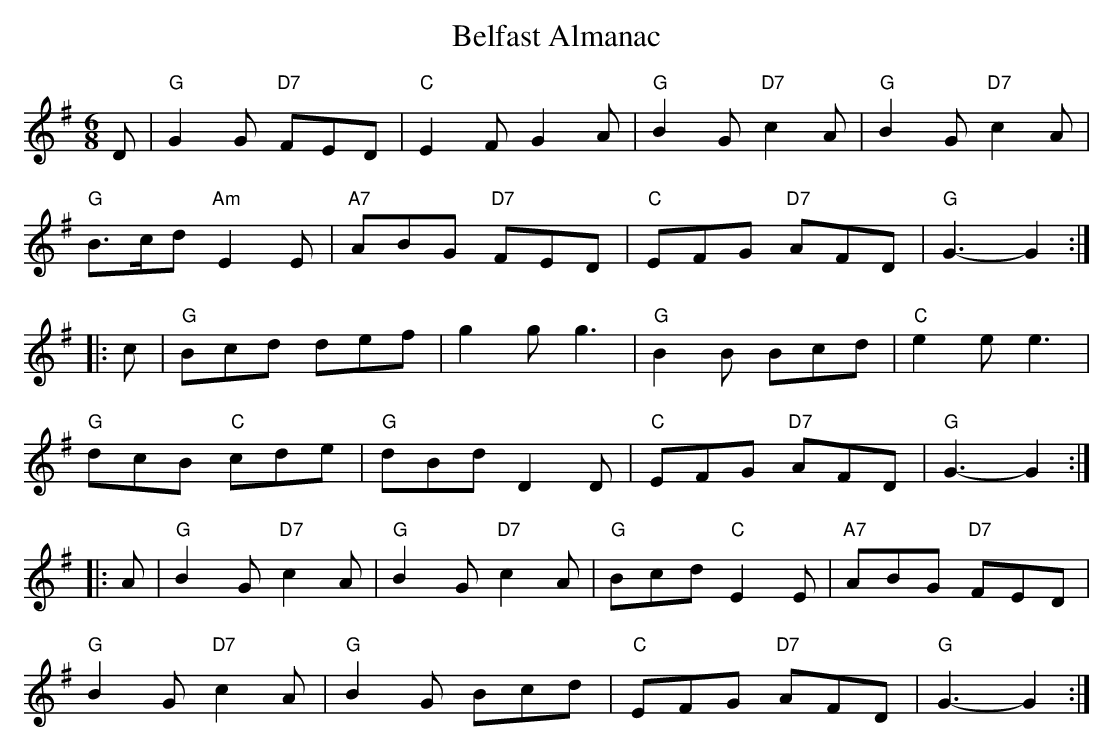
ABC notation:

X:1
T:Belfast Almanac
M:6/8
K:G
D|"G"G2G "D7"FED|"C"E2F G2A|"G"B2G "D7"c2A|"G"B2G "D7"c2A|
"G"B3/2c/2d "Am"E2E|"A7"ABG "D7"FED|"C"EFG "D7"AFD|"G"G3 -G2:|
|:c|"G"Bcd def|g2g g3|"G"B2B Bcd|"C"e2e e3|
"G"dcB "C"cde|"G"dBd D2D|"C"EFG "D7"AFD|"G"G3 -G2:|
|:A|"G"B2G "D7"c2A|"G"B2G "D7"c2A|"G"Bcd "C"E2E|"A7"ABG "D7"FED|
"G"B2G "D7"c2A|"G"B2G Bcd|"C"EFG "D7"AFD|"G"G3 -G2:|
